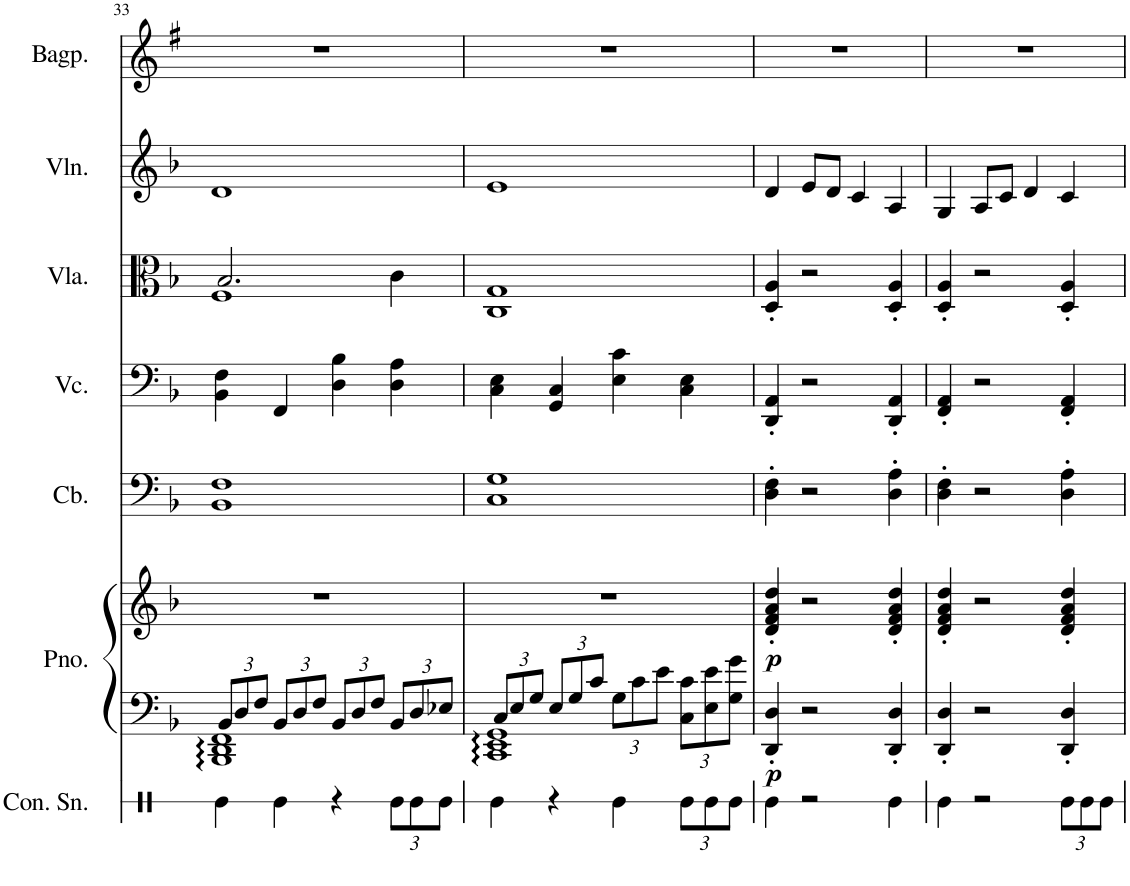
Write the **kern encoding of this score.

**kern	**kern	**kern	**dynam	**kern	**kern	**kern	**kern	**kern
*part7	*part6	*part6	*part6	*part5	*part4	*part3	*part2	*part1
*staff8	*staff7	*staff6	*staff6/7	*staff5	*staff4	*staff3	*staff2	*staff1
*I"Concert Snare Drum	*I"Piano	*	*	*I"Contrabass	*I"Violoncello	*I"Viola	*I"Violin	*I"Bagpipe
*I'Con. Sn.	*I'Pno.	*	*	*I'Cb.	*I'Vc.	*I'Vla.	*I'Vln.	*I'Bagp.
!!LO:PB:g=z
*clefX	*clefF4	*clefG2	*	*clefF4	*clefF4	*clefC3	*clefG2	*clefG2
*	*	*	*	*Trd7c12	*	*	*	*Trd1c2
*k[]	*k[b-]	*k[b-]	*	*k[b-]	*k[b-]	*k[b-]	*k[b-]	*k[f#]
*M4/4	*M4/4	*M4/4	*	*M4/4	*M4/4	*M4/4	*M4/4	*M4/4
=33	=33	=33	=33	=33	=33	=33	=33	=33
*	*^	*	*	*	*	*	*	*
*	*	*Xbrackettup	*	*	*	*	*	*	*
*	*	*	*	*	*	*	*^	*	*
4Re\	1BBB- 1DD 1FF	12BB-/L	1r	.	1BB- 1F	4BB-\ 4F\	1F	2.B-/	1d	1r
.	.	12D/	.	.	.	.	.	.	.	.
.	.	12F/J	.	.	.	.	.	.	.	.
4Re\	.	12BB-/L	.	.	.	4FF/	.	.	.	.
.	.	12D/	.	.	.	.	.	.	.	.
.	.	12F/J	.	.	.	.	.	.	.	.
4r	.	12BB-/L	.	.	.	4D\ 4B-\	.	.	.	.
.	.	12D/	.	.	.	.	.	.	.	.
.	.	12F/J	.	.	.	.	.	.	.	.
*Xbrackettup	*	*	*	*	*	*	*	*	*	*
12Re\L	.	12BB-/L	.	.	.	4D\ 4A\	.	4c\	.	.
12Re\	.	12D/	.	.	.	.	.	.	.	.
12Re\J	.	12E-X/J	.	.	.	.	.	.	.	.
*	*	*	*	*	*	*	*v	*v	*	*
=34	=34	=34	=34	=34	=34	=34	=34	=34	=34
4Re\	1CC 1EE 1GG	12C/L	1r	.	1C 1G	4C\ 4E\	1C 1G	1e	1r
.	.	12E/	.	.	.	.	.	.	.
.	.	12G/J	.	.	.	.	.	.	.
4r	.	12E/L	.	.	.	4GG/ 4C/	.	.	.
.	.	12G/	.	.	.	.	.	.	.
.	.	12c/J	.	.	.	.	.	.	.
4Re\	.	12G\L	.	.	.	4E\ 4c\	.	.	.
.	.	12c\	.	.	.	.	.	.	.
.	.	12e\J	.	.	.	.	.	.	.
12Re\L	.	12C\ 12c\L	.	.	.	4C\ 4E\	.	.	.
12Re\	.	12E\ 12e\	.	.	.	.	.	.	.
12Re\J	.	12G\ 12g\J	.	.	.	.	.	.	.
=35	=35	=35	=35	=35	=35	=35	=35	=35	=35
!	!	!	!	!LO:DY:b=2	!	!	!	!	!
!	!	!	!	!LO:DY:n=1:b	!	!	!	!	!
*	*v	*v	*	*	*	*	*	*	*
4Re\	4DD/' 4D/'	4d/' 4f/' 4a/' 4dd/'	p p	4D\' 4F\'	4DD/' 4AA/'	4D/' 4A/'	4d/	1r
2r	2r	2r	.	2r	2r	2r	8e/L	.
.	.	.	.	.	.	.	8d/J	.
.	.	.	.	.	.	.	4c/	.
4Re\	4DD/' 4D/'	4d/' 4f/' 4a/' 4dd/'	.	4D\' 4A\'	4DD/' 4AA/'	4D/' 4A/'	4A/	.
=36	=36	=36	=36	=36	=36	=36	=36	=36
4Re\	4DD/' 4D/'	4d/' 4f/' 4a/' 4dd/'	.	4D\' 4F\'	4FF/' 4AA/'	4D/' 4A/'	4G/	1r
2r	2r	2r	.	2r	2r	2r	8A/L	.
.	.	.	.	.	.	.	8c/J	.
.	.	.	.	.	.	.	4d/	.
12Re\L	4DD/' 4D/'	4d/' 4f/' 4a/' 4dd/'	.	4D\' 4A\'	4FF/' 4AA/'	4D/' 4A/'	4c/	.
12Re\	.	.	.	.	.	.	.	.
12Re\J	.	.	.	.	.	.	.	.
=	=	=	=	=	=	=	=	=
*-	*-	*-	*-	*-	*-	*-	*-	*-
